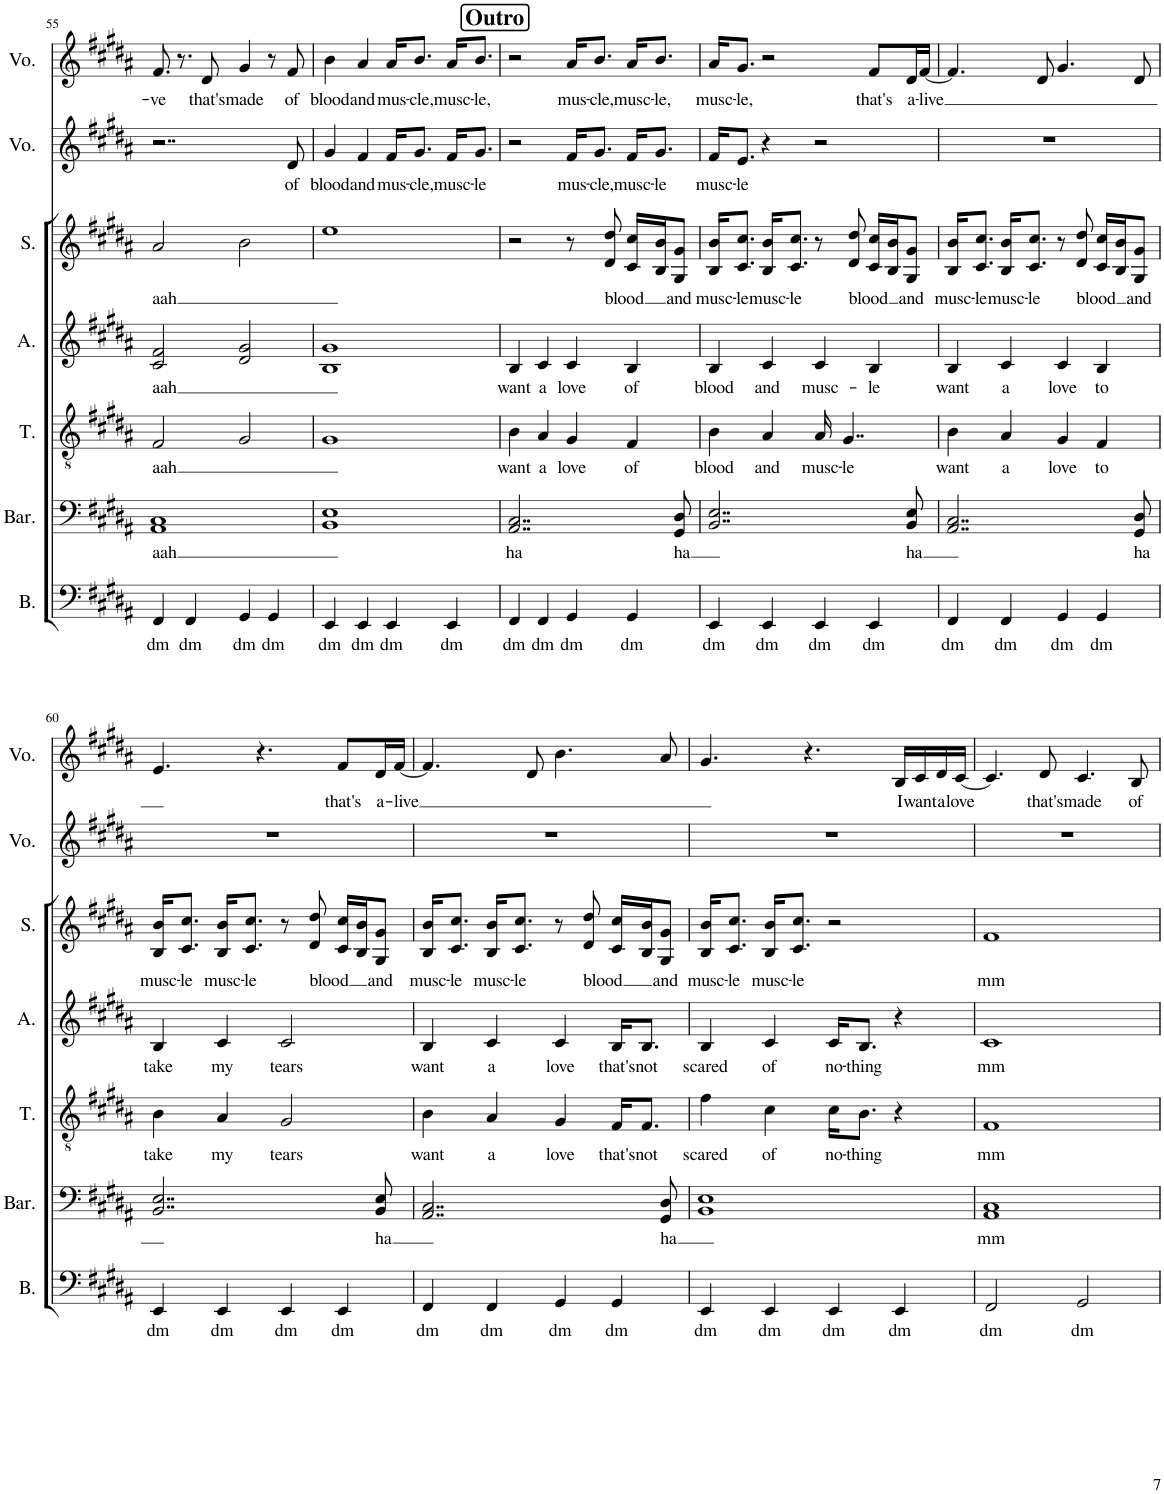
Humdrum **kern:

**kern	**text	**kern	**text	**kern	**text	**kern	**text	**kern	**text	**kern	**text	**kern	**text
*part7	*part7	*part6	*part6	*part5	*part5	*part4	*part4	*part3	*part3	*part2	*part2	*part1	*part1
*staff7	*staff7	*staff6	*staff6	*staff5	*staff5	*staff4	*staff4	*staff3	*staff3	*staff2	*staff2	*staff1	*staff1
*I"Bass	*	*I"Baritone	*	*I"Tenor	*	*I"Alto	*	*I"Soprano	*	*I"Voice	*	*I"Voice	*
*I'B.	*	*I'Bar.	*	*I'T.	*	*I'A.	*	*I'S.	*	*I'Vo.	*	*I'Vo.	*
!!LO:PB:g=z
*clefF4	*	*clefF4	*	*clefGv2	*	*clefG2	*	*clefG2	*	*clefG2	*	*clefG2	*
*k[f#c#g#d#a#]	*	*k[f#c#g#d#a#]	*	*k[f#c#g#d#a#]	*	*k[f#c#g#d#a#]	*	*k[f#c#g#d#a#]	*	*k[f#c#g#d#a#]	*	*k[f#c#g#d#a#]	*
*M4/4	*	*M4/4	*	*M4/4	*	*M4/4	*	*M4/4	*	*M4/4	*	*M4/4	*
=55	=55	=55	=55	=55	=55	=55	=55	=55	=55	=55	=55	=55	=55
!	!LO:LY:b	!	!LO:LY:b	!	!LO:LY:b	!	!LO:LY:b	!	!LO:LY:b	!	!	!	!LO:LY:b
4FF#/	dm	1AA# 1C#	aah	2F#/	aah	2c#/ 2f#/	aah	2a#/	aah	2..r	.	8.f#/	-ve
.	.	.	.	.	.	.	.	.	.	.	.	8.r	.
!	!LO:LY:b	!	!	!	!	!	!	!	!	!	!	!	!
4FF#/	dm	.	.	.	.	.	.	.	.	.	.	.	.
!	!	!	!	!	!	!	!	!	!	!	!	!	!LO:LY:b
.	.	.	.	.	.	.	.	.	.	.	.	8d#/	that's
!	!LO:LY:b	!	!	!	!	!	!	!	!	!	!	!	!LO:LY:b
4GG#/	dm	.	.	2G#/	.	2d#/ 2g#/	.	2b\	.	.	.	4g#/	made
!	!LO:LY:b	!	!	!	!	!	!	!	!	!	!	!	!
4GG#/	dm	.	.	.	.	.	.	.	.	.	.	8r	.
!	!	!	!	!	!	!	!	!	!	!	!LO:LY:b	!	!LO:LY:b
.	.	.	.	.	.	.	.	.	.	8d#/	of	8f#/	of
=56	=56	=56	=56	=56	=56	=56	=56	=56	=56	=56	=56	=56	=56
!	!LO:LY:b	!	!	!	!	!	!	!	!	!	!LO:LY:b	!	!LO:LY:b
4EE/	dm	1BB 1E	.	1G#	.	1B 1g#	.	1ee	.	4g#/	blood	4b\	blood
!	!LO:LY:b	!	!	!	!	!	!	!	!	!	!LO:LY:b	!	!LO:LY:b
4EE/	dm	.	.	.	.	.	.	.	.	4f#/	and	4a#/	and
!	!LO:LY:b	!	!	!	!	!	!	!	!	!	!LO:LY:b	!	!LO:LY:b
4EE/	dm	.	.	.	.	.	.	.	.	16f#/KL	mus-	16a#/KL	mus-
!	!	!	!	!	!	!	!	!	!	!	!LO:LY:b	!	!LO:LY:b
.	.	.	.	.	.	.	.	.	.	8.g#/J	-cle,	8.b/J	-cle,
!	!LO:LY:b	!	!	!	!	!	!	!	!	!	!LO:LY:b	!	!LO:LY:b
4EE/	dm	.	.	.	.	.	.	.	.	16f#/KL	musc-	16a#/KL	musc-
!	!	!	!	!	!	!	!	!	!	!	!LO:LY:b	!	!LO:LY:b
.	.	.	.	.	.	.	.	.	.	8.g#/J	-le	8.b/J	-le,
!!LO:REH:place=s1:a:B:cj:fs=14:t=Outro:qo=2
=57	=57	=57	=57	=57	=57	=57	=57	=57	=57	=57	=57	=57	=57
!	!LO:LY:b	!	!LO:LY:b	!	!LO:LY:b	!	!LO:LY:b	!	!	!	!	!	!
4FF#/	dm	2..AA#/ 2..C#/	ha	4B\	want	4B/	want	2r	.	2r	.	2r	.
!	!LO:LY:b	!	!	!	!LO:LY:b	!	!LO:LY:b	!	!	!	!	!	!
4FF#/	dm	.	.	4A#/	a	4c#/	a	.	.	.	.	.	.
!	!LO:LY:b	!	!	!	!LO:LY:b	!	!LO:LY:b	!	!	!	!LO:LY:b	!	!LO:LY:b
4GG#/	dm	.	.	4G#/	love	4c#/	love	8r	.	16f#/KL	mus-	16a#/KL	mus-
!	!	!	!	!	!	!	!	!	!	!	!LO:LY:b	!	!LO:LY:b
.	.	.	.	.	.	.	.	.	.	8.g#/J	-cle,	8.b/J	-cle,
!	!	!	!	!	!	!	!	!	!LO:LY:b	!	!	!	!
.	.	.	.	.	.	.	.	8d#/ 8dd#/	blood	.	.	.	.
!	!LO:LY:b	!	!	!	!LO:LY:b	!	!LO:LY:b	!	!	!	!LO:LY:b	!	!LO:LY:b
4GG#/	dm	.	.	4F#/	of	4B/	of	16c#/ 16cc#/LL	.	16f#/KL	musc-	16a#/KL	musc-
!	!	!	!	!	!	!	!	!	!	!	!LO:LY:b	!	!LO:LY:b
.	.	.	.	.	.	.	.	16B/ 16b/J	.	8.g#/J	-le	8.b/J	-le,
!	!	!	!LO:LY:b	!	!	!	!	!	!LO:LY:b	!	!	!	!
.	.	8GG#/ 8D#/	ha	.	.	.	.	8G#/ 8g#/J	and	.	.	.	.
=58	=58	=58	=58	=58	=58	=58	=58	=58	=58	=58	=58	=58	=58
!	!LO:LY:b	!	!	!	!LO:LY:b	!	!LO:LY:b	!	!LO:LY:b	!	!LO:LY:b	!	!LO:LY:b
4EE/	dm	2..BB/ 2..E/	.	4B\	blood	4B/	blood	16B/ 16b/KL	musc-	16f#/KL	musc-	16a#/KL	musc-
!	!	!	!	!	!	!	!	!	!LO:LY:b	!	!LO:LY:b	!	!LO:LY:b
.	.	.	.	.	.	.	.	8.c#/ 8.cc#/J	-le	8.e/J	-le	8.g#/J	-le,
!	!LO:LY:b	!	!	!	!LO:LY:b	!	!LO:LY:b	!	!LO:LY:b	!	!	!	!
4EE/	dm	.	.	4A#/	and	4c#/	and	16B/ 16b/KL	musc-	4r	.	2r	.
!	!	!	!	!	!	!	!	!	!LO:LY:b	!	!	!	!
.	.	.	.	.	.	.	.	8.c#/ 8.cc#/J	-le	.	.	.	.
!	!LO:LY:b	!	!	!	!LO:LY:b	!	!LO:LY:b	!	!	!	!	!	!
4EE/	dm	.	.	16A#/	musc-	4c#/	musc-	8r	.	2r	.	.	.
!	!	!	!	!	!LO:LY:b	!	!	!	!	!	!	!	!
.	.	.	.	4..G#/	-le	.	.	.	.	.	.	.	.
!	!	!	!	!	!	!	!	!	!LO:LY:b	!	!	!	!
.	.	.	.	.	.	.	.	8d#/ 8dd#/	blood	.	.	.	.
!	!LO:LY:b	!	!	!	!	!	!LO:LY:b	!	!	!	!	!	!LO:LY:b
4EE/	dm	.	.	.	.	4B/	-le	16c#/ 16cc#/LL	.	.	.	8f#/L	that's
.	.	.	.	.	.	.	.	16B/ 16b/J	.	.	.	.	.
!	!	!	!LO:LY:b	!	!	!	!	!	!LO:LY:b	!	!	!	!LO:LY:b
.	.	8BB/ 8E/	ha	.	.	.	.	8G#/ 8g#/J	and	.	.	16d#/L	a-
!	!	!	!	!	!	!	!	!	!	!	!	!	!LO:LY:b
.	.	.	.	.	.	.	.	.	.	.	.	[16f#/JJ	-live
=59	=59	=59	=59	=59	=59	=59	=59	=59	=59	=59	=59	=59	=59
!	!LO:LY:b	!	!	!	!LO:LY:b	!	!LO:LY:b	!	!LO:LY:b	!	!	!	!
4FF#/	dm	2..AA#/ 2..C#/	.	4B\	want	4B/	want	16B/ 16b/KL	musc-	1r	.	4.f#/]	.
!	!	!	!	!	!	!	!	!	!LO:LY:b	!	!	!	!
.	.	.	.	.	.	.	.	8.c#/ 8.cc#/J	-le	.	.	.	.
!	!LO:LY:b	!	!	!	!LO:LY:b	!	!LO:LY:b	!	!LO:LY:b	!	!	!	!
4FF#/	dm	.	.	4A#/	a	4c#/	a	16B/ 16b/KL	musc-	.	.	.	.
!	!	!	!	!	!	!	!	!	!LO:LY:b	!	!	!	!
.	.	.	.	.	.	.	.	8.c#/ 8.cc#/J	-le	.	.	.	.
.	.	.	.	.	.	.	.	.	.	.	.	8d#/	.
!	!LO:LY:b	!	!	!	!LO:LY:b	!	!LO:LY:b	!	!	!	!	!	!
4GG#/	dm	.	.	4G#/	love	4c#/	love	8r	.	.	.	4.g#/	.
!	!	!	!	!	!	!	!	!	!LO:LY:b	!	!	!	!
.	.	.	.	.	.	.	.	8d#/ 8dd#/	blood	.	.	.	.
!	!LO:LY:b	!	!	!	!LO:LY:b	!	!LO:LY:b	!	!	!	!	!	!
4GG#/	dm	.	.	4F#/	to	4B/	to	16c#/ 16cc#/LL	.	.	.	.	.
.	.	.	.	.	.	.	.	16B/ 16b/J	.	.	.	.	.
!	!	!	!LO:LY:b	!	!	!	!	!	!LO:LY:b	!	!	!	!
.	.	8GG#/ 8D#/	ha	.	.	.	.	8G#/ 8g#/J	and	.	.	8d#/	.
!!LO:LB:g=z
=60	=60	=60	=60	=60	=60	=60	=60	=60	=60	=60	=60	=60	=60
!	!LO:LY:b	!	!	!	!LO:LY:b	!	!LO:LY:b	!	!LO:LY:b	!	!	!	!
4EE/	dm	2..BB/ 2..E/	.	4B\	take	4B/	take	16B/ 16b/KL	musc-	1r	.	4.e/	.
!	!	!	!	!	!	!	!	!	!LO:LY:b	!	!	!	!
.	.	.	.	.	.	.	.	8.c#/ 8.cc#/J	-le	.	.	.	.
!	!LO:LY:b	!	!	!	!LO:LY:b	!	!LO:LY:b	!	!LO:LY:b	!	!	!	!
4EE/	dm	.	.	4A#/	my	4c#/	my	16B/ 16b/KL	musc-	.	.	.	.
!	!	!	!	!	!	!	!	!	!LO:LY:b	!	!	!	!
.	.	.	.	.	.	.	.	8.c#/ 8.cc#/J	-le	.	.	.	.
.	.	.	.	.	.	.	.	.	.	.	.	4.r	.
!	!LO:LY:b	!	!	!	!LO:LY:b	!	!LO:LY:b	!	!	!	!	!	!
4EE/	dm	.	.	2G#/	tears	2c#/	tears	8r	.	.	.	.	.
!	!	!	!	!	!	!	!	!	!LO:LY:b	!	!	!	!
.	.	.	.	.	.	.	.	8d#/ 8dd#/	blood	.	.	.	.
!	!LO:LY:b	!	!	!	!	!	!	!	!	!	!	!	!LO:LY:b
4EE/	dm	.	.	.	.	.	.	16c#/ 16cc#/LL	.	.	.	8f#/L	that's
.	.	.	.	.	.	.	.	16B/ 16b/J	.	.	.	.	.
!	!	!	!LO:LY:b	!	!	!	!	!	!LO:LY:b	!	!	!	!LO:LY:b
.	.	8BB/ 8E/	ha	.	.	.	.	8G#/ 8g#/J	and	.	.	16d#/L	a-
!	!	!	!	!	!	!	!	!	!	!	!	!	!LO:LY:b
.	.	.	.	.	.	.	.	.	.	.	.	[16f#/JJ	-live
=61	=61	=61	=61	=61	=61	=61	=61	=61	=61	=61	=61	=61	=61
!	!LO:LY:b	!	!	!	!LO:LY:b	!	!LO:LY:b	!	!LO:LY:b	!	!	!	!
4FF#/	dm	2..AA#/ 2..C#/	.	4B\	want	4B/	want	16B/ 16b/KL	musc-	1r	.	4.f#/]	.
!	!	!	!	!	!	!	!	!	!LO:LY:b	!	!	!	!
.	.	.	.	.	.	.	.	8.c#/ 8.cc#/J	-le	.	.	.	.
!	!LO:LY:b	!	!	!	!LO:LY:b	!	!LO:LY:b	!	!LO:LY:b	!	!	!	!
4FF#/	dm	.	.	4A#/	a	4c#/	a	16B/ 16b/KL	musc-	.	.	.	.
!	!	!	!	!	!	!	!	!	!LO:LY:b	!	!	!	!
.	.	.	.	.	.	.	.	8.c#/ 8.cc#/J	-le	.	.	.	.
.	.	.	.	.	.	.	.	.	.	.	.	8d#/	.
!	!LO:LY:b	!	!	!	!LO:LY:b	!	!LO:LY:b	!	!	!	!	!	!
4GG#/	dm	.	.	4G#/	love	4c#/	love	8r	.	.	.	4.b\	.
!	!	!	!	!	!	!	!	!	!LO:LY:b	!	!	!	!
.	.	.	.	.	.	.	.	8d#/ 8dd#/	blood	.	.	.	.
!	!LO:LY:b	!	!	!	!LO:LY:b	!	!LO:LY:b	!	!	!	!	!	!
4GG#/	dm	.	.	16F#/KL	that's	16B/KL	that's	16c#/ 16cc#/LL	.	.	.	.	.
!	!	!	!	!	!LO:LY:b	!	!LO:LY:b	!	!	!	!	!	!
.	.	.	.	8.F#/J	not	8.B/J	not	16B/ 16b/J	.	.	.	.	.
!	!	!	!LO:LY:b	!	!	!	!	!	!LO:LY:b	!	!	!	!
.	.	8GG#/ 8D#/	ha	.	.	.	.	8G#/ 8g#/J	and	.	.	8a#/	.
=62	=62	=62	=62	=62	=62	=62	=62	=62	=62	=62	=62	=62	=62
!	!LO:LY:b	!	!	!	!LO:LY:b	!	!LO:LY:b	!	!LO:LY:b	!	!	!	!
4EE/	dm	1BB 1E	.	4f#\	scared	4B/	scared	16B/ 16b/KL	musc-	1r	.	4.g#/	.
!	!	!	!	!	!	!	!	!	!LO:LY:b	!	!	!	!
.	.	.	.	.	.	.	.	8.c#/ 8.cc#/J	-le	.	.	.	.
!	!LO:LY:b	!	!	!	!LO:LY:b	!	!LO:LY:b	!	!LO:LY:b	!	!	!	!
4EE/	dm	.	.	4c#\	of	4c#/	of	16B/ 16b/KL	musc-	.	.	.	.
!	!	!	!	!	!	!	!	!	!LO:LY:b	!	!	!	!
.	.	.	.	.	.	.	.	8.c#/ 8.cc#/J	-le	.	.	.	.
.	.	.	.	.	.	.	.	.	.	.	.	4.r	.
!	!LO:LY:b	!	!	!	!LO:LY:b	!	!LO:LY:b	!	!	!	!	!	!
4EE/	dm	.	.	16c#\KL	no-	16c#/KL	no-	2r	.	.	.	.	.
!	!	!	!	!	!LO:LY:b	!	!LO:LY:b	!	!	!	!	!	!
.	.	.	.	8.B\J	-thing	8.B/J	-thing	.	.	.	.	.	.
!	!LO:LY:b	!	!	!	!	!	!	!	!	!	!	!	!LO:LY:b
4EE/	dm	.	.	4r	.	4r	.	.	.	.	.	16B/LL	I
!	!	!	!	!	!	!	!	!	!	!	!	!	!LO:LY:b
.	.	.	.	.	.	.	.	.	.	.	.	16c#/	want
!	!	!	!	!	!	!	!	!	!	!	!	!	!LO:LY:b
.	.	.	.	.	.	.	.	.	.	.	.	16d#/	a
!	!	!	!	!	!	!	!	!	!	!	!	!	!LO:LY:b
.	.	.	.	.	.	.	.	.	.	.	.	[16c#/JJ	love
=63	=63	=63	=63	=63	=63	=63	=63	=63	=63	=63	=63	=63	=63
!	!LO:LY:b	!	!LO:LY:b	!	!LO:LY:b	!	!LO:LY:b	!	!LO:LY:b	!	!	!	!
2FF#/	dm	1AA# 1C#	mm	1F#	mm	1c#	mm	1f#	mm	1r	.	4.c#/]	.
!	!	!	!	!	!	!	!	!	!	!	!	!	!LO:LY:b
.	.	.	.	.	.	.	.	.	.	.	.	8d#/	that's
!	!LO:LY:b	!	!	!	!	!	!	!	!	!	!	!	!LO:LY:b
2GG#/	dm	.	.	.	.	.	.	.	.	.	.	4.c#/	made
!	!	!	!	!	!	!	!	!	!	!	!	!	!LO:LY:b
.	.	.	.	.	.	.	.	.	.	.	.	8B/	of
=	=	=	=	=	=	=	=	=	=	=	=	=	=
*-	*-	*-	*-	*-	*-	*-	*-	*-	*-	*-	*-	*-	*-
